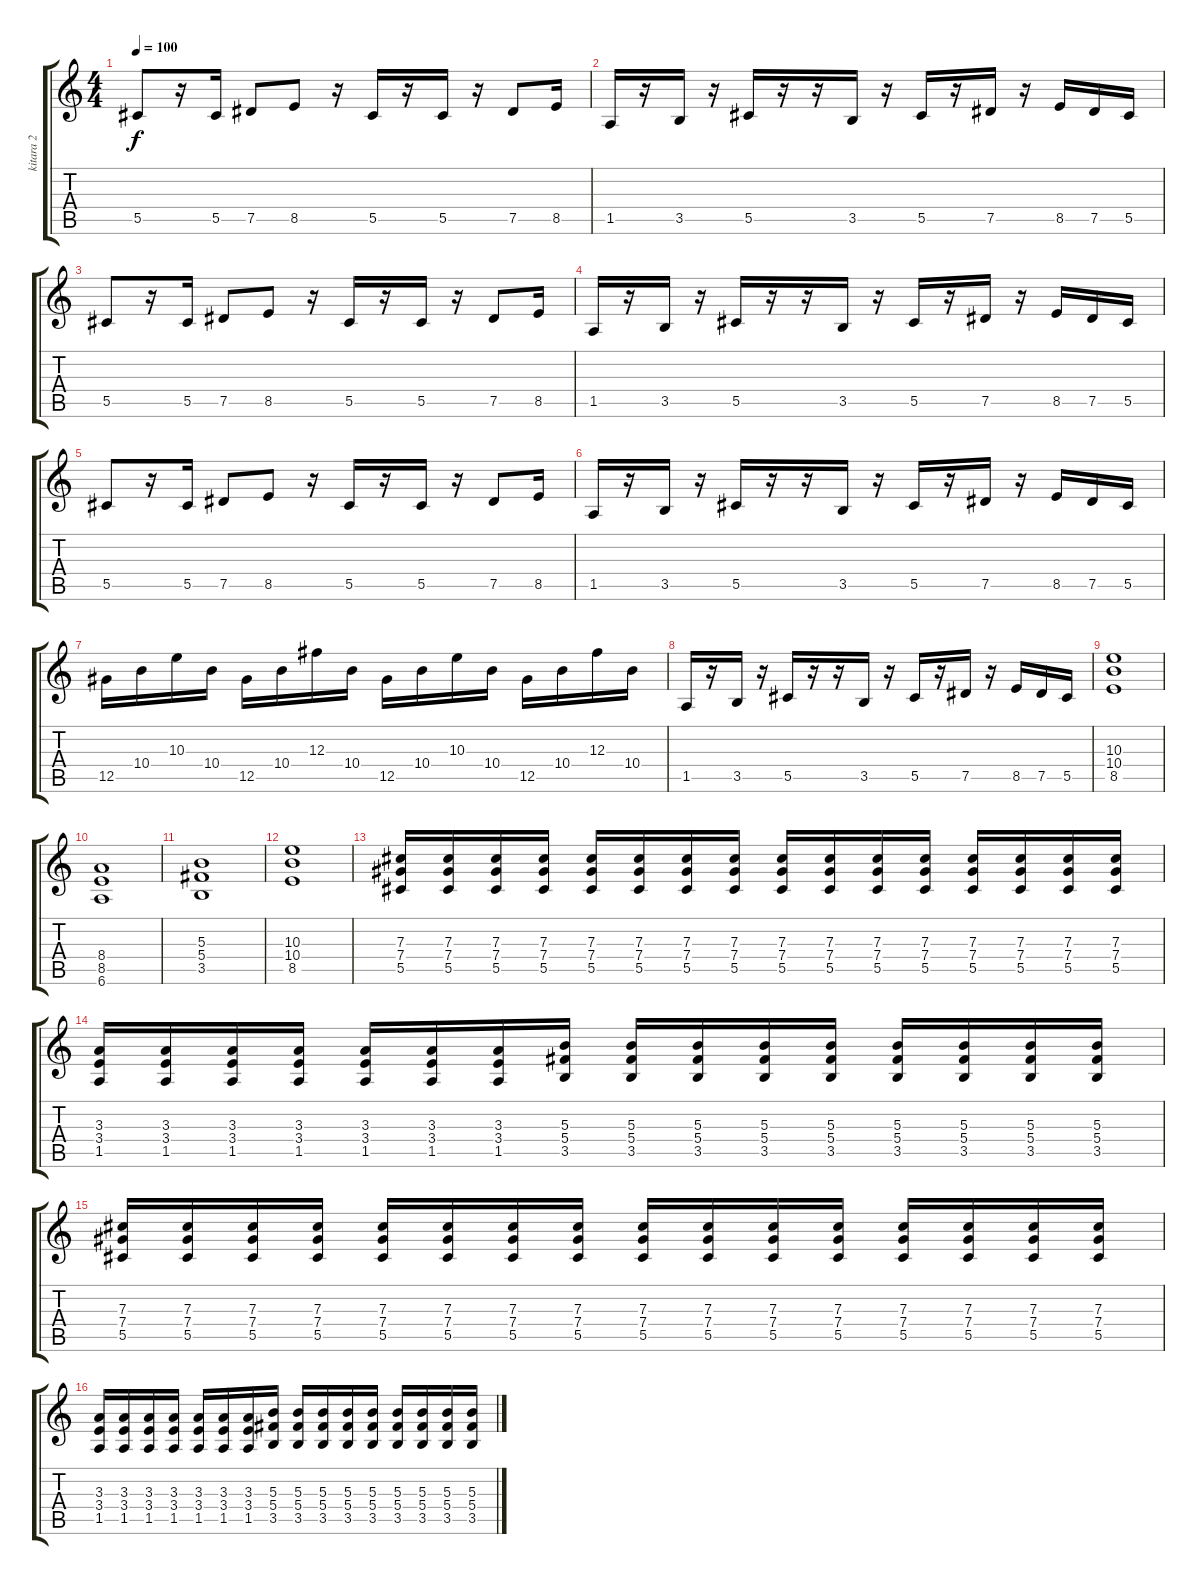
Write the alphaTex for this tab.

\track ("kitara 2" "kitara 2") {instrument distortionguitar}
\staff {score tabs}
\tuning (Eb4 Bb3 Gb3 Db3 Ab2 Eb2) {hide}
\ts (4 4)
\tempo 100
\clef g2
\ks c
5.5.8{dy f} r.16 5.5.16 7.5.8 8.5.8 r.16 5.5.16 r.16 5.5.16 r.16 7.5.8 8.5.16 |
1.5.16 r.16 3.5.16 r.16 5.5.16 r.16 r.16 3.5.16 r.16 5.5.16 r.16 7.5.16 r.16 8.5.16 7.5.16 5.5.16 |
5.5.8 r.16 5.5.16 7.5.8 8.5.8 r.16 5.5.16 r.16 5.5.16 r.16 7.5.8 8.5.16 |
1.5.16 r.16 3.5.16 r.16 5.5.16 r.16 r.16 3.5.16 r.16 5.5.16 r.16 7.5.16 r.16 8.5.16 7.5.16 5.5.16 |
5.5.8 r.16 5.5.16 7.5.8 8.5.8 r.16 5.5.16 r.16 5.5.16 r.16 7.5.8 8.5.16 |
1.5.16 r.16 3.5.16 r.16 5.5.16 r.16 r.16 3.5.16 r.16 5.5.16 r.16 7.5.16 r.16 8.5.16 7.5.16 5.5.16 |
12.5.16 10.4.16 10.3.16 10.4.16 12.5.16 10.4.16 12.3.16 10.4.16 12.5.16 10.4.16 10.3.16 10.4.16 12.5.16 10.4.16 12.3.16 10.4.16 |
1.5.16 r.16 3.5.16 r.16 5.5.16 r.16 r.16 3.5.16 r.16 5.5.16 r.16 7.5.16 r.16 8.5.16 7.5.16 5.5.16 |
(10.3 10.4 8.5).1 |
(8.4 8.5 6.6).1 |
(5.3 5.4 3.5).1 |
(10.3 10.4 8.5).1 |
(7.3 7.4 5.5).16 (7.3 7.4 5.5).16 (7.3 7.4 5.5).16 (7.3 7.4 5.5).16 (7.3 7.4 5.5).16 (7.3 7.4 5.5).16 (7.3 7.4 5.5).16 (7.3 7.4 5.5).16 (7.3 7.4 5.5).16 (7.3 7.4 5.5).16 (7.3 7.4 5.5).16 (7.3 7.4 5.5).16 (7.3 7.4 5.5).16 (7.3 7.4 5.5).16 (7.3 7.4 5.5).16 (7.3 7.4 5.5).16 |
(3.3 3.4 1.5).16 (3.3 3.4 1.5).16 (3.3 3.4 1.5).16 (3.3 3.4 1.5).16 (3.3 3.4 1.5).16 (3.3 3.4 1.5).16 (3.3 3.4 1.5).16 (5.3 5.4 3.5).16 (5.3 5.4 3.5).16 (5.3 5.4 3.5).16 (5.3 5.4 3.5).16 (5.3 5.4 3.5).16 (5.3 5.4 3.5).16 (5.3 5.4 3.5).16 (5.3 5.4 3.5).16 (5.3 5.4 3.5).16 |
(7.3 7.4 5.5).16 (7.3 7.4 5.5).16 (7.3 7.4 5.5).16 (7.3 7.4 5.5).16 (7.3 7.4 5.5).16 (7.3 7.4 5.5).16 (7.3 7.4 5.5).16 (7.3 7.4 5.5).16 (7.3 7.4 5.5).16 (7.3 7.4 5.5).16 (7.3 7.4 5.5).16 (7.3 7.4 5.5).16 (7.3 7.4 5.5).16 (7.3 7.4 5.5).16 (7.3 7.4 5.5).16 (7.3 7.4 5.5).16 |
(3.3 3.4 1.5).16 (3.3 3.4 1.5).16 (3.3 3.4 1.5).16 (3.3 3.4 1.5).16 (3.3 3.4 1.5).16 (3.3 3.4 1.5).16 (3.3 3.4 1.5).16 (5.3 5.4 3.5).16 (5.3 5.4 3.5).16 (5.3 5.4 3.5).16 (5.3 5.4 3.5).16 (5.3 5.4 3.5).16 (5.3 5.4 3.5).16 (5.3 5.4 3.5).16 (5.3 5.4 3.5).16 (5.3 5.4 3.5).16
